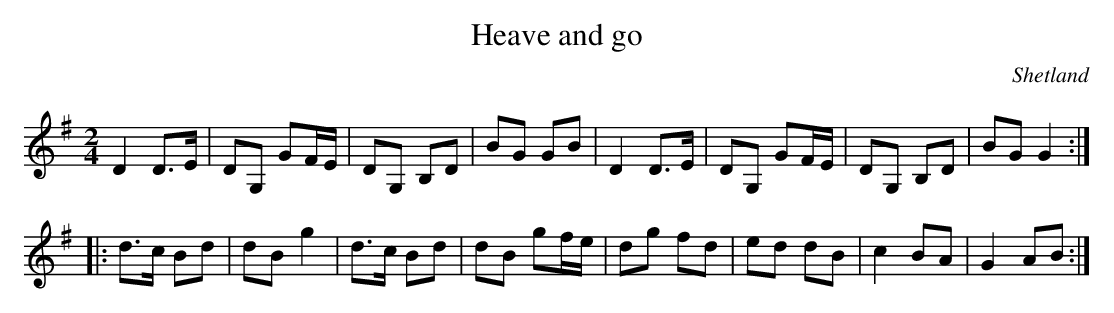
X:1
T:Heave and go
O:Shetland
M:2/4
L:1/8
K:G
D2 D>E|DG, GF/E/|DG, B,D|BG GB|\
D2 D>E|DG, GF/E/|DG, B,D|BG G2::
d>c Bd|dB g2|d>c Bd|dB gf/e/|\
dg fd|ed dB|c2 BA|G2AB:|
